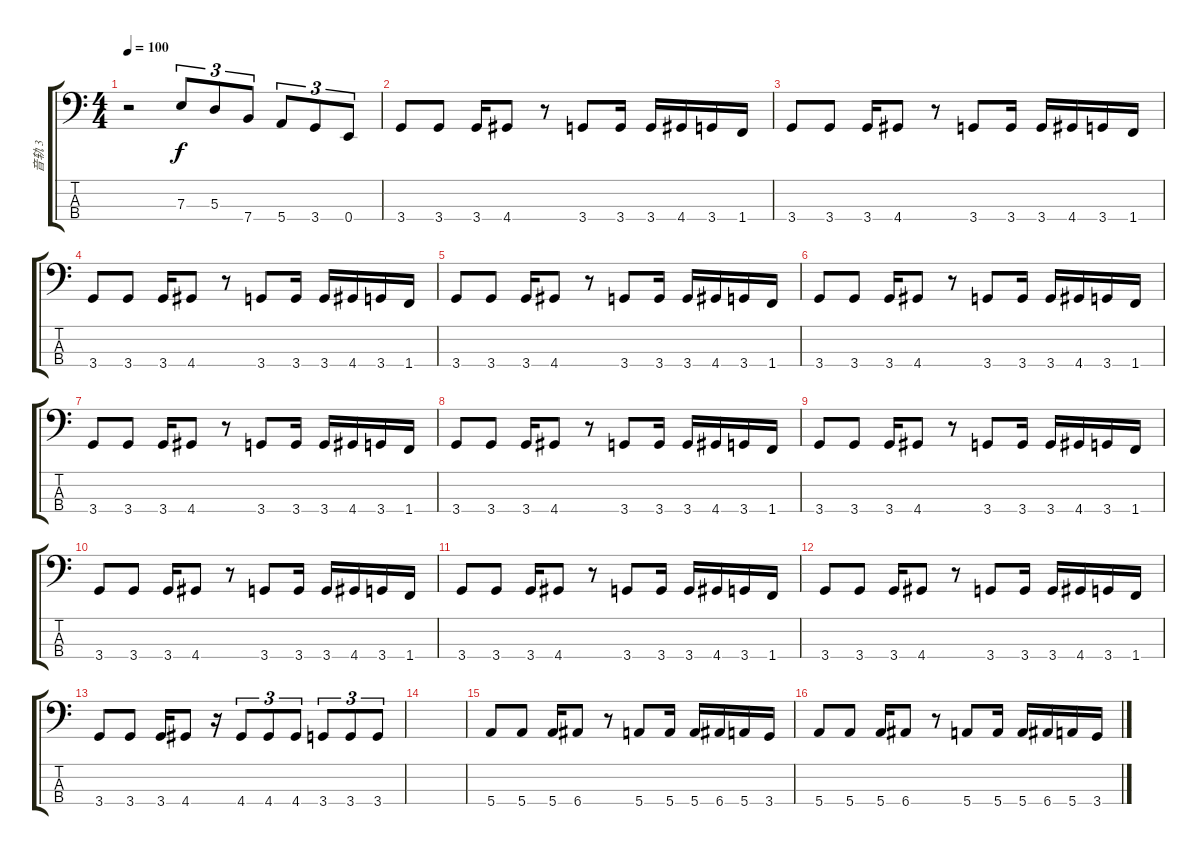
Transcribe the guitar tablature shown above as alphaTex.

\track ("音轨 3" "音轨 3") {instrument electricbassfinger}
\staff {score tabs}
\tuning (G2 D2 A1 E1) {hide}
\ts (4 4)
\tempo 100
\clef f4
\ks c
r.2{dy f} 7.3.8{tu (3 2)} 5.3.8{tu (3 2)} 7.4.8{tu (3 2)} 5.4.8{tu (3 2)} 3.4.8{tu (3 2)} 0.4.8{tu (3 2)} |
3.4.8 3.4.8 3.4.16 4.4.8 r.8 3.4.8 3.4.16 3.4.16 4.4.16 3.4.16 1.4.16 |
3.4.8 3.4.8 3.4.16 4.4.8 r.8 3.4.8 3.4.16 3.4.16 4.4.16 3.4.16 1.4.16 |
3.4.8 3.4.8 3.4.16 4.4.8 r.8 3.4.8 3.4.16 3.4.16 4.4.16 3.4.16 1.4.16 |
3.4.8 3.4.8 3.4.16 4.4.8 r.8 3.4.8 3.4.16 3.4.16 4.4.16 3.4.16 1.4.16 |
3.4.8 3.4.8 3.4.16 4.4.8 r.8 3.4.8 3.4.16 3.4.16 4.4.16 3.4.16 1.4.16 |
3.4.8 3.4.8 3.4.16 4.4.8 r.8 3.4.8 3.4.16 3.4.16 4.4.16 3.4.16 1.4.16 |
3.4.8 3.4.8 3.4.16 4.4.8 r.8 3.4.8 3.4.16 3.4.16 4.4.16 3.4.16 1.4.16 |
3.4.8 3.4.8 3.4.16 4.4.8 r.8 3.4.8 3.4.16 3.4.16 4.4.16 3.4.16 1.4.16 |
3.4.8 3.4.8 3.4.16 4.4.8 r.8 3.4.8 3.4.16 3.4.16 4.4.16 3.4.16 1.4.16 |
3.4.8 3.4.8 3.4.16 4.4.8 r.8 3.4.8 3.4.16 3.4.16 4.4.16 3.4.16 1.4.16 |
3.4.8 3.4.8 3.4.16 4.4.8 r.8 3.4.8 3.4.16 3.4.16 4.4.16 3.4.16 1.4.16 |
3.4.8 3.4.8 3.4.16 4.4.8 r.16 4.4.8{tu (3 2)} 4.4.8{tu (3 2)} 4.4.8{tu (3 2)} 3.4.8{tu (3 2)} 3.4.8{tu (3 2)} 3.4.8{tu (3 2)} |
|
5.4.8 5.4.8 5.4.16 6.4.8 r.8 5.4.8 5.4.16 5.4.16 6.4.16 5.4.16 3.4.16 |
5.4.8 5.4.8 5.4.16 6.4.8 r.8 5.4.8 5.4.16 5.4.16 6.4.16 5.4.16 3.4.16
